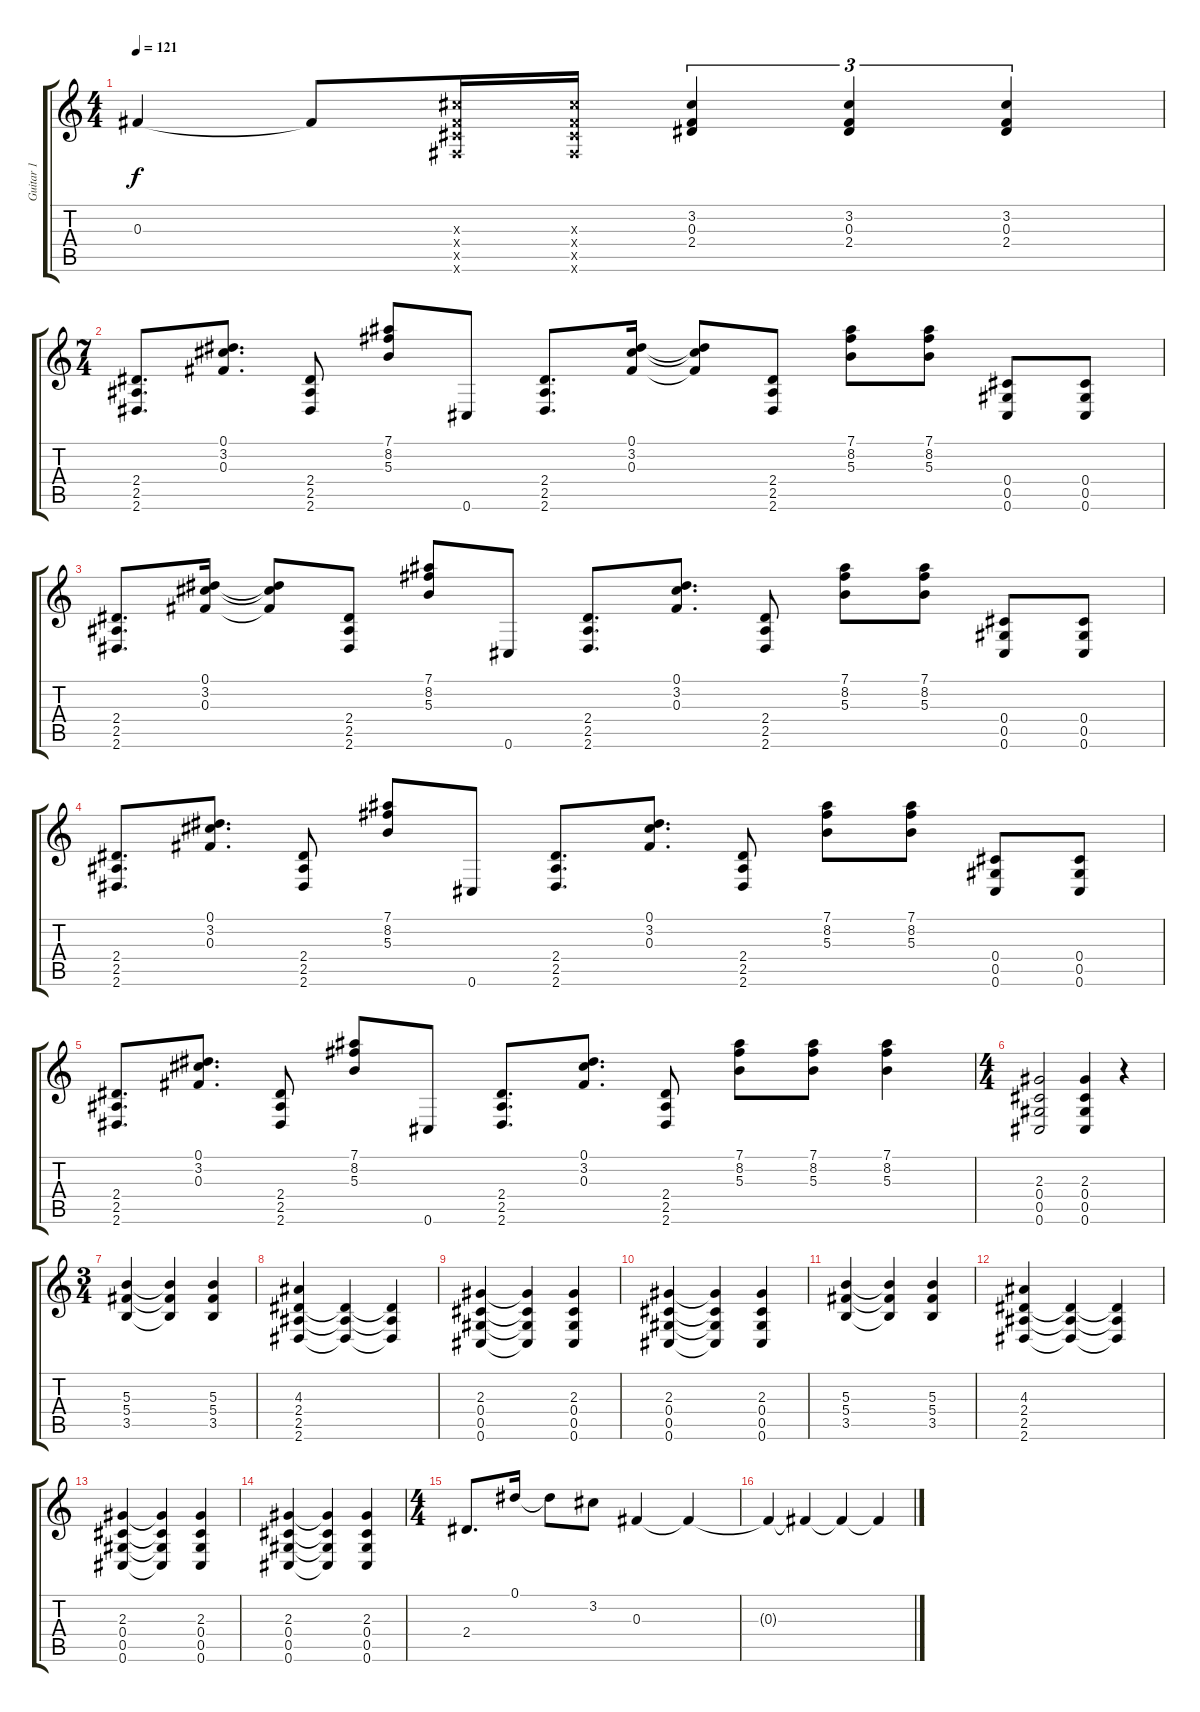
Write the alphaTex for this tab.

\track ("Guitar 1" "Guitar 1") {instrument distortionguitar}
\staff {score tabs}
\tuning (Eb4 Bb3 Gb3 Db3 Ab2 Db2) {hide}
\ts (4 4)
\tempo 121
\clef g2
\ks c
0.3{t}.4{dy f} 0.3{t}.8 (7.3{x} 5.4{x} 5.5{x} 5.6{x}).16 (7.3{x} 5.4{x} 5.5{x} 5.6{x}).16 (3.2 0.3 2.4).4{tu (3 2)} (3.2 0.3 2.4).4{tu (3 2)} (3.2 0.3 2.4).4{tu (3 2)} |
\ts (7 4)
(2.4 2.5 2.6).8{d} (0.1 3.2 0.3).8{d} (2.4 2.5 2.6).8 (7.1 8.2 5.3).8 0.6.8 (2.4 2.5 2.6).8{d} (0.1 3.2 0.3).16 (0.1{t} 3.2{t} 0.3{t}).8 (2.4 2.5 2.6).8 (7.1 8.2 5.3).8 (7.1 8.2 5.3).8 (0.4 0.5 0.6).8 (0.4 0.5 0.6).8 |
(2.4 2.5 2.6).8{d} (0.1 3.2 0.3).16 (0.1{t} 3.2{t} 0.3{t}).8 (2.4 2.5 2.6).8 (7.1 8.2 5.3).8 0.6.8 (2.4 2.5 2.6).8{d} (0.1 3.2 0.3).8{d} (2.4 2.5 2.6).8 (7.1 8.2 5.3).8 (7.1 8.2 5.3).8 (0.4 0.5 0.6).8 (0.4 0.5 0.6).8 |
(2.4 2.5 2.6).8{d} (0.1 3.2 0.3).8{d} (2.4 2.5 2.6).8 (7.1 8.2 5.3).8 0.6.8 (2.4 2.5 2.6).8{d} (0.1 3.2 0.3).8{d} (2.4 2.5 2.6).8 (7.1 8.2 5.3).8 (7.1 8.2 5.3).8 (0.4 0.5 0.6).8 (0.4 0.5 0.6).8 |
(2.4 2.5 2.6).8{d} (0.1 3.2 0.3).8{d} (2.4 2.5 2.6).8 (7.1 8.2 5.3).8 0.6.8 (2.4 2.5 2.6).8{d} (0.1 3.2 0.3).8{d} (2.4 2.5 2.6).8 (7.1 8.2 5.3).8 (7.1 8.2 5.3).8 (7.1 8.2 5.3).4 |
\ts (4 4)
(2.3 0.4 0.5 0.6).2 (2.3 0.4 0.5 0.6).4 r.4 |
\ts (3 4)
(5.3 5.4 3.5).4 (5.3{t} 5.4{t} 3.5{t}).4 (5.3 5.4 3.5).4 |
(4.3 2.4 2.5 2.6).4 (2.4{t} 2.5{t} 2.6{t}).4 (2.4{t} 2.5{t} 2.6{t}).4 |
(2.3 0.4 0.5 0.6).4 (2.3{t} 0.4{t} 0.5{t} 0.6{t}).4 (2.3 0.4 0.5 0.6).4 |
(2.3 0.4 0.5 0.6).4 (2.3{t} 0.4{t} 0.5{t} 0.6{t}).4 (2.3 0.4 0.5 0.6).4 |
(5.3 5.4 3.5).4 (5.3{t} 5.4{t} 3.5{t}).4 (5.3 5.4 3.5).4 |
(4.3 2.4 2.5 2.6).4 (2.4{t} 2.5{t} 2.6{t}).4 (2.4{t} 2.5{t} 2.6{t}).4 |
(2.3 0.4 0.5 0.6).4 (2.3{t} 0.4{t} 0.5{t} 0.6{t}).4 (2.3 0.4 0.5 0.6).4 |
(2.3 0.4 0.5 0.6).4 (2.3{t} 0.4{t} 0.5{t} 0.6{t}).4 (2.3 0.4 0.5 0.6).4 |
\ts (4 4)
2.4.8{d} 0.1.16 0.1{t}.8 3.2.8 0.3.4 0.3{t}.4 |
0.3{t}.4 0.3{t}.4 0.3{t}.4 0.3{t}.4
